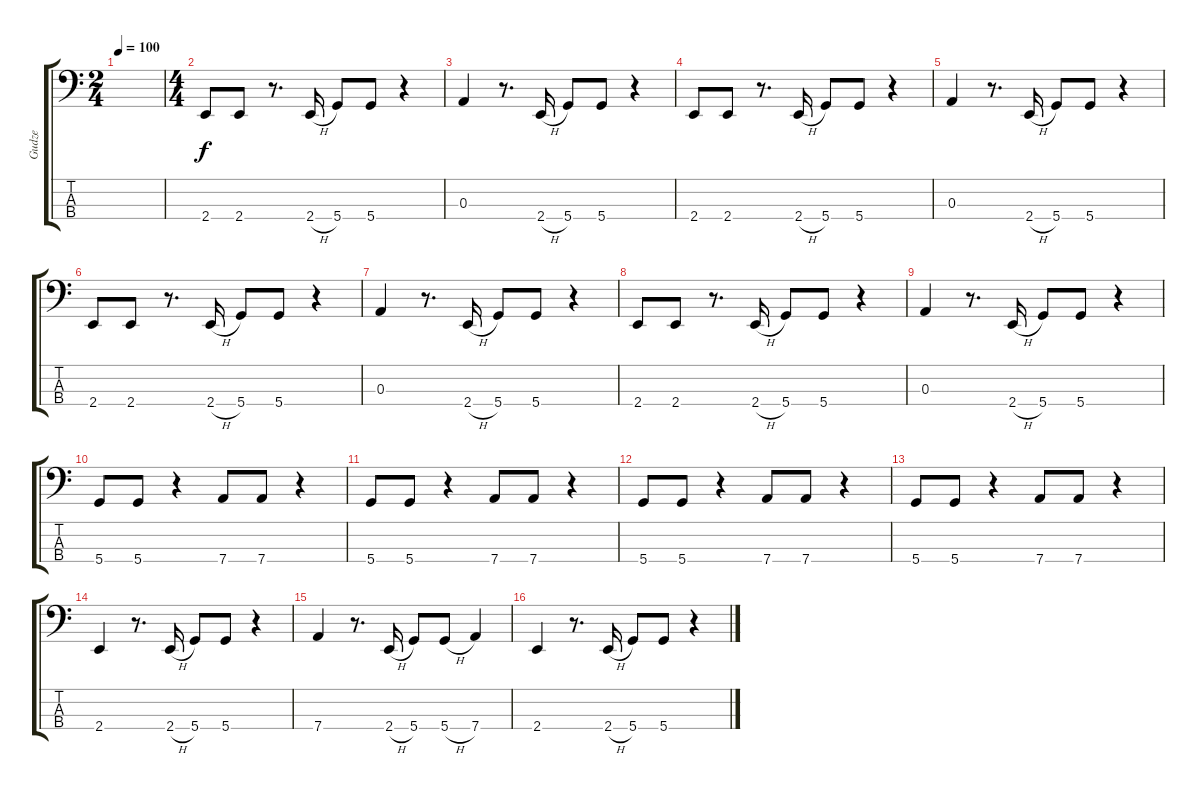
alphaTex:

\track ("Gudze" "Gudze") {instrument electricbasspick}
\staff {score tabs}
\tuning (G2 D2 A1 D1) {hide}
\ts (2 4)
\tempo 100
\clef f4
\ks c
|
\ts (4 4)
2.4.8 2.4.8 r.8{d} 2.4{h}.16 5.4.8 5.4.8 r.4 |
0.3.4 r.8{d} 2.4{h}.16 5.4.8 5.4.8 r.4 |
2.4.8 2.4.8 r.8{d} 2.4{h}.16 5.4.8 5.4.8 r.4 |
0.3.4 r.8{d} 2.4{h}.16 5.4.8 5.4.8 r.4 |
2.4.8 2.4.8 r.8{d} 2.4{h}.16 5.4.8 5.4.8 r.4 |
0.3.4 r.8{d} 2.4{h}.16 5.4.8 5.4.8 r.4 |
2.4.8 2.4.8 r.8{d} 2.4{h}.16 5.4.8 5.4.8 r.4 |
0.3.4 r.8{d} 2.4{h}.16 5.4.8 5.4.8 r.4 |
5.4.8 5.4.8 r.4 7.4.8 7.4.8 r.4 |
5.4.8 5.4.8 r.4 7.4.8 7.4.8 r.4 |
5.4.8 5.4.8 r.4 7.4.8 7.4.8 r.4 |
5.4.8 5.4.8 r.4 7.4.8 7.4.8 r.4 |
2.4.4 r.8{d} 2.4{h}.16 5.4.8 5.4.8 r.4 |
7.4.4 r.8{d} 2.4{h}.16 5.4.8 5.4{h}.8 7.4.4 |
2.4.4 r.8{d} 2.4{h}.16 5.4.8 5.4.8 r.4
